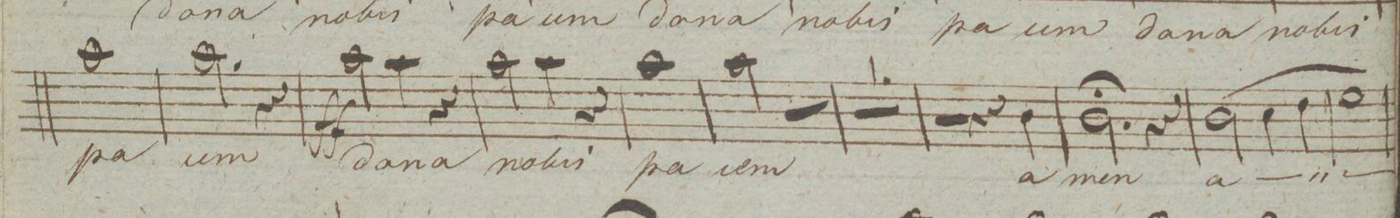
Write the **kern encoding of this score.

**kern	**text	**dynam
*I"Baſso.	*	*
*clefF4	*	*
*k[]	*	*
*met(c|)	*	*
*M2/2	*	*
1c\	pa-	.
=69	=69	=69
2.c\	-cem	.
4r	.	.
=70	=70	=70
2c\	do-	ff
4c\	-na	.
4r	.	.
=71	=71	=71
2c\	no-	.
4c\	-bis	.
4r	.	.
=72	=72	=72
1c\	pa-	.
=73	=73	=73
2c\	-cem	.
2r	.	.
=74	=74	=74
1r	.	.
=75	=75	=75
2r	.	.
4r	.	.
4D\	a-	.
=76	=76	=76
2.D;\	-men	.
4r	.	.
=77	=77	=77
(2D\	a-	.
4E\	.	.
4F\	.	.
=78	=78	=78
1G\)	.	.
=79	=79	=79
*-	*-	*-
